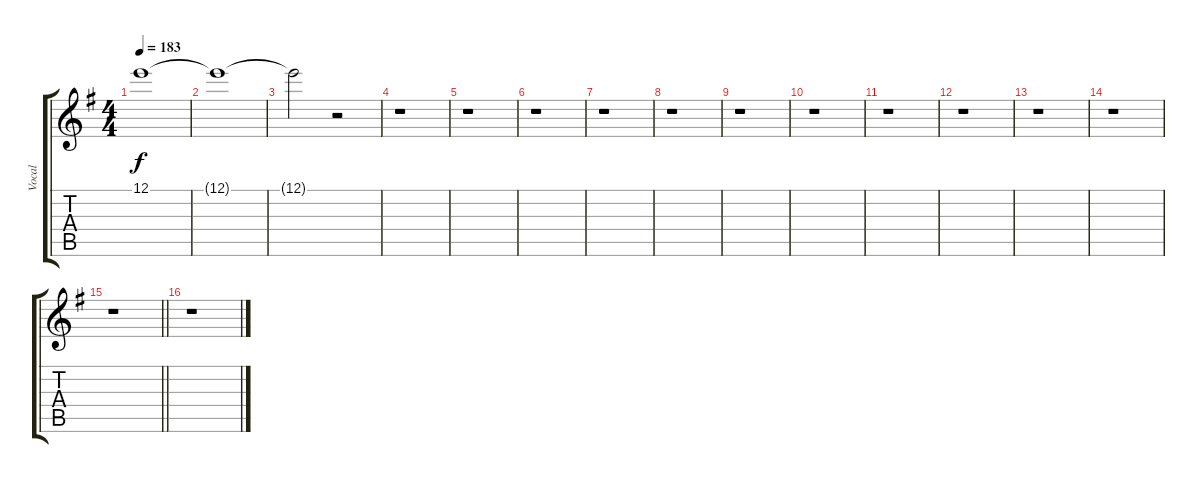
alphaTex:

\track ("Vocal" "Vocal") {instrument electricguitarclean}
\staff {score tabs}
\tuning (E4 B3 G3 D3 A2 E2) {hide}
\ts (4 4)
\tempo 183
\clef g2
\ks g
12.1{t}.1{dy f} |
12.1{t}.1 |
12.1{t}.2 r.2 |
r.1 |
r.1 |
r.1 |
r.1 |
r.1 |
r.1 |
r.1 |
r.1 |
r.1 |
r.1 |
r.1 |
\barLineRight lightlight
r.1 |
r.1
